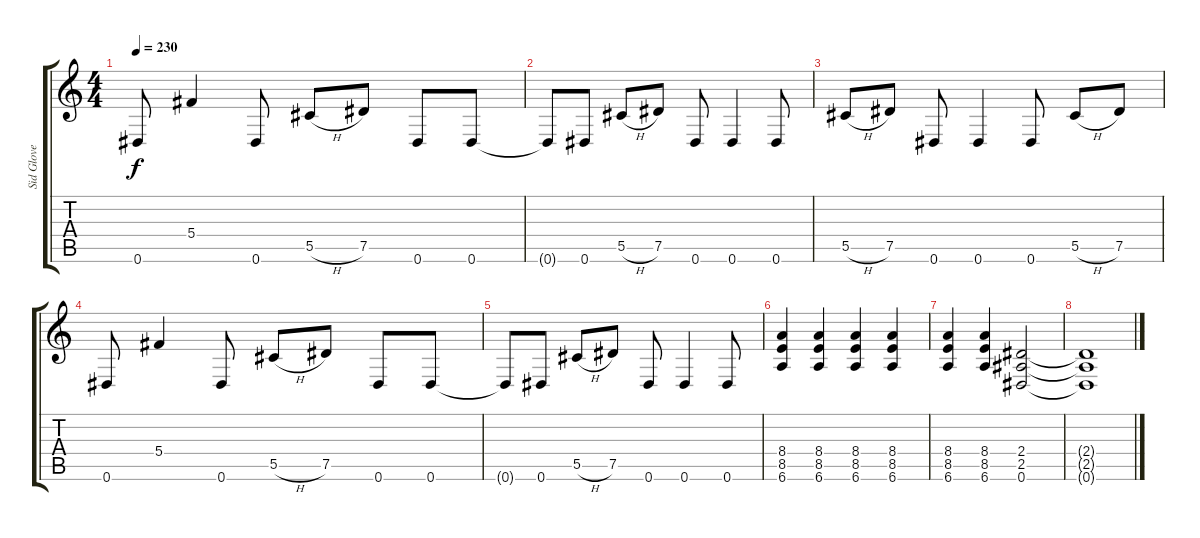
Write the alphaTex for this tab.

\track ("Sid Glove" "Sid Glove") {instrument distortionguitar}
\staff {score tabs}
\tuning (Eb4 Bb3 Gb3 Db3 Ab2 Eb2) {hide}
\ts (4 4)
\tempo 230
\clef g2
\ks c
0.6.8{dy f} 5.4.4 0.6.8 5.5{h}.8 7.5.8 0.6.8 0.6.8 |
0.6{t}.8 0.6.8 5.5{h}.8 7.5.8 0.6.8 0.6.4 0.6.8 |
5.5{h}.8 7.5.8 0.6.8 0.6.4 0.6.8 5.5{h}.8 7.5.8 |
0.6.8 5.4.4 0.6.8 5.5{h}.8 7.5.8 0.6.8 0.6.8 |
0.6{t}.8 0.6.8 5.5{h}.8 7.5.8 0.6.8 0.6.4 0.6.8 |
(8.4 8.5 6.6).4 (8.4 8.5 6.6).4 (8.4 8.5 6.6).4 (8.4 8.5 6.6).4 |
(8.4 8.5 6.6).4 (8.4 8.5 6.6).4 (2.4 2.5 0.6).2 |
(2.4{t} 2.5{t} 0.6{t}).1
